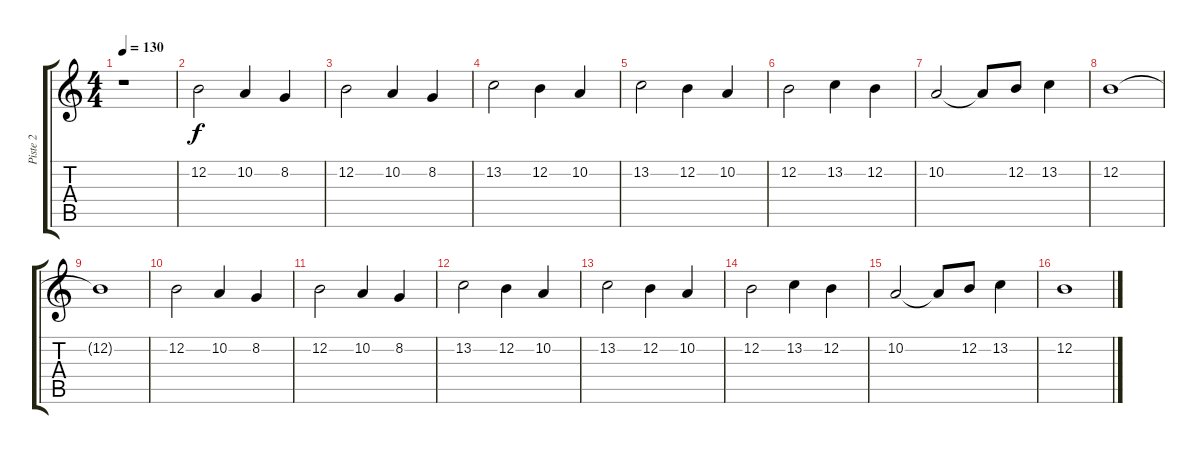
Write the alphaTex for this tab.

\track ("Piste 2" "Piste 2") {instrument synthstrings2}
\staff {score tabs}
\tuning (E4 B3 G3 D3 A2 E2) {hide}
\ts (4 4)
\tempo 130
\clef g2
\ks c
r.1{dy f} |
12.2.2 10.2.4 8.2.4 |
12.2.2 10.2.4 8.2.4 |
13.2.2 12.2.4 10.2.4 |
13.2.2 12.2.4 10.2.4 |
12.2.2 13.2.4 12.2.4 |
10.2.2 10.2{t}.8 12.2.8 13.2.4 |
12.2.1 |
12.2{t}.1 |
12.2.2 10.2.4 8.2.4 |
12.2.2 10.2.4 8.2.4 |
13.2.2 12.2.4 10.2.4 |
13.2.2 12.2.4 10.2.4 |
12.2.2 13.2.4 12.2.4 |
10.2.2 10.2{t}.8 12.2.8 13.2.4 |
12.2.1
